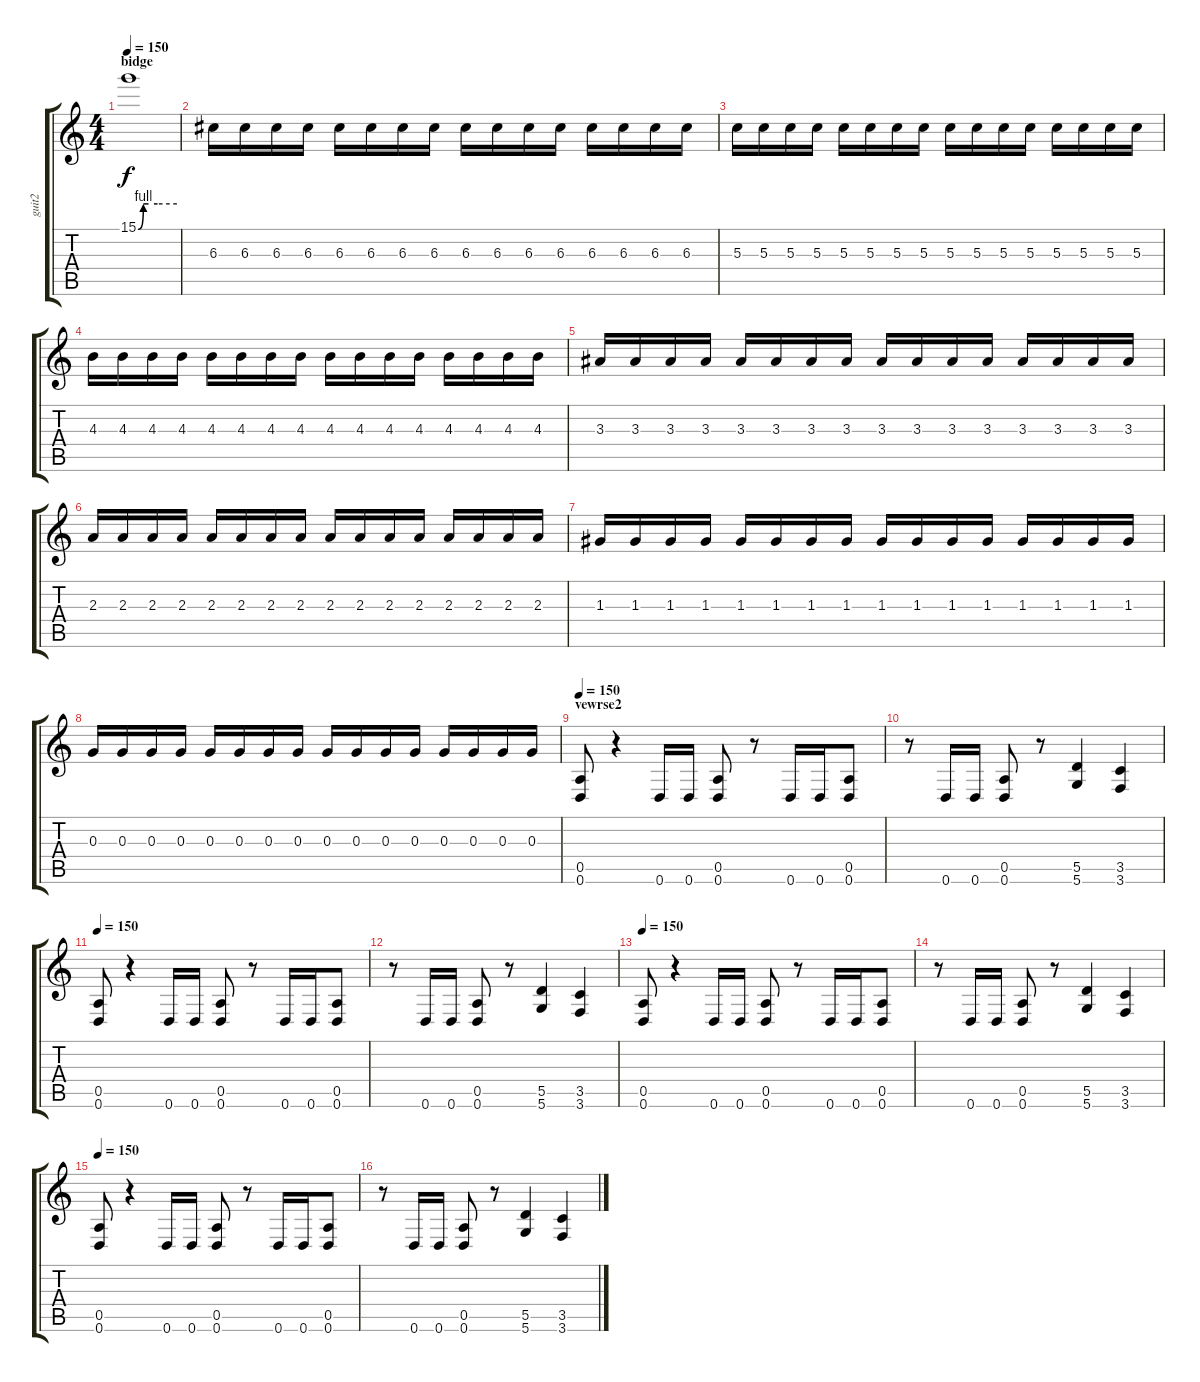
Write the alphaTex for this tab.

\track ("guit2" "guit2") {instrument distortionguitar}
\staff {score tabs}
\tuning (E4 B3 G3 D3 A2 D2) {hide}
\ts (4 4)
\section ("" "bidge")
\tempo 150
\clef g2
\ks c
15.1{be (custom 0 0 8 4 16 4 30 4 60 4)}.1{dy f} |
6.3.16 6.3.16 6.3.16 6.3.16 6.3.16 6.3.16 6.3.16 6.3.16 6.3.16 6.3.16 6.3.16 6.3.16 6.3.16 6.3.16 6.3.16 6.3.16 |
5.3.16 5.3.16 5.3.16 5.3.16 5.3.16 5.3.16 5.3.16 5.3.16 5.3.16 5.3.16 5.3.16 5.3.16 5.3.16 5.3.16 5.3.16 5.3.16 |
4.3.16 4.3.16 4.3.16 4.3.16 4.3.16 4.3.16 4.3.16 4.3.16 4.3.16 4.3.16 4.3.16 4.3.16 4.3.16 4.3.16 4.3.16 4.3.16 |
3.3.16 3.3.16 3.3.16 3.3.16 3.3.16 3.3.16 3.3.16 3.3.16 3.3.16 3.3.16 3.3.16 3.3.16 3.3.16 3.3.16 3.3.16 3.3.16 |
2.3.16 2.3.16 2.3.16 2.3.16 2.3.16 2.3.16 2.3.16 2.3.16 2.3.16 2.3.16 2.3.16 2.3.16 2.3.16 2.3.16 2.3.16 2.3.16 |
1.3.16 1.3.16 1.3.16 1.3.16 1.3.16 1.3.16 1.3.16 1.3.16 1.3.16 1.3.16 1.3.16 1.3.16 1.3.16 1.3.16 1.3.16 1.3.16 |
0.3.16 0.3.16 0.3.16 0.3.16 0.3.16 0.3.16 0.3.16 0.3.16 0.3.16 0.3.16 0.3.16 0.3.16 0.3.16 0.3.16 0.3.16 0.3.16 |
\section ("" "vewrse2")
\tempo 150
(0.5 0.6).8 r.4 0.6.16 0.6.16 (0.5 0.6).8 r.8 0.6.16 0.6.16 (0.5 0.6).8 |
r.8 0.6.16 0.6.16 (0.5 0.6).8 r.8 (5.5 5.6).4 (3.5 3.6).4 |
\tempo 150
(0.5 0.6).8 r.4 0.6.16 0.6.16 (0.5 0.6).8 r.8 0.6.16 0.6.16 (0.5 0.6).8 |
r.8 0.6.16 0.6.16 (0.5 0.6).8 r.8 (5.5 5.6).4 (3.5 3.6).4 |
\tempo 150
(0.5 0.6).8 r.4 0.6.16 0.6.16 (0.5 0.6).8 r.8 0.6.16 0.6.16 (0.5 0.6).8 |
r.8 0.6.16 0.6.16 (0.5 0.6).8 r.8 (5.5 5.6).4 (3.5 3.6).4 |
\tempo 150
(0.5 0.6).8 r.4 0.6.16 0.6.16 (0.5 0.6).8 r.8 0.6.16 0.6.16 (0.5 0.6).8 |
r.8 0.6.16 0.6.16 (0.5 0.6).8 r.8 (5.5 5.6).4 (3.5 3.6).4
